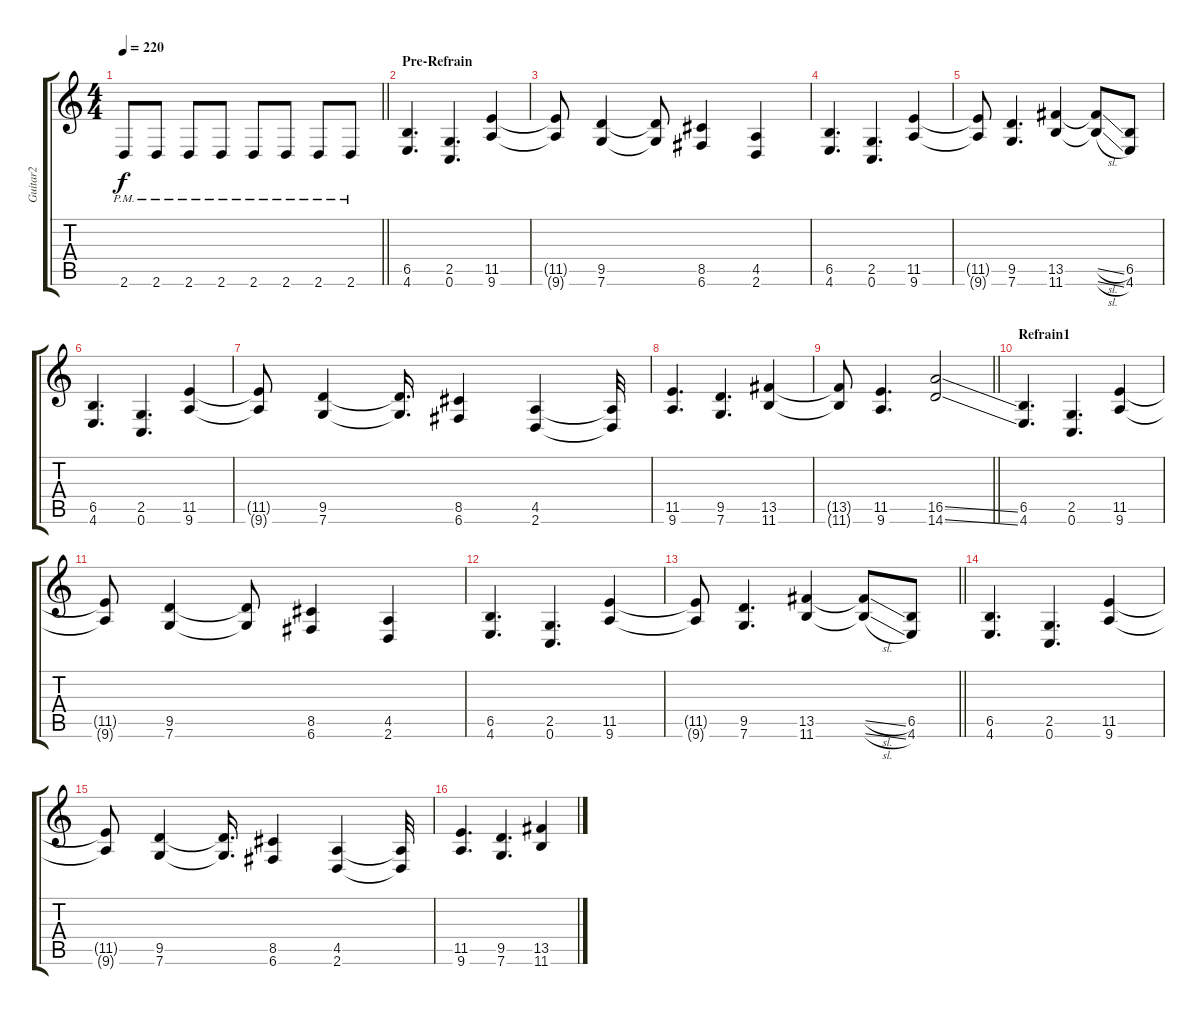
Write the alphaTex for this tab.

\track ("Guitar2" "Guitar2") {instrument distortionguitar}
\staff {score tabs}
\tuning (C4 G3 Eb3 Bb2 F2 C2) {hide}
\ts (4 4)
\tempo 220
\clef g2
\barLineRight lightlight
\ks c
2.6{pm}.8{dy f} 2.6{pm}.8 2.6{pm}.8 2.6{pm}.8 2.6{pm}.8 2.6{pm}.8 2.6{pm}.8 2.6{pm}.8 |
\section ("" "Pre-Refrain")
(6.5 4.6).4{d} (2.5 0.6).4{d} (11.5 9.6).4 |
(11.5{t} 9.6{t}).8 (9.5 7.6).4 (9.5{t} 7.6{t}).8 (8.5 6.6).4 (4.5 2.6).4 |
(6.5 4.6).4{d} (2.5 0.6).4{d} (11.5 9.6).4 |
(11.5{t} 9.6{t}).8 (9.5 7.6).4{d} (13.5 11.6).4 (13.5{sl t} 11.6{sl t}).8 (6.5 4.6).8 |
(6.5 4.6).4{d} (2.5 0.6).4{d} (11.5 9.6).4 |
(11.5{t} 9.6{t}).8 (9.5 7.6).4 (9.5{t} 7.6{t}).16{d} (8.5 6.6).4 (4.5 2.6).4 (4.5{t} 2.6{t}).32 |
(11.5 9.6).4{d} (9.5 7.6).4{d} (13.5 11.6).4 |
\barLineRight lightlight
(13.5{t} 11.6{t}).8 (11.5 9.6).4{d} (16.5{ss} 14.6{ss}).2 |
\section ("" "Refrain1")
(6.5 4.6).4{d} (2.5 0.6).4{d} (11.5 9.6).4 |
(11.5{t} 9.6{t}).8 (9.5 7.6).4 (9.5{t} 7.6{t}).8 (8.5 6.6).4 (4.5 2.6).4 |
(6.5 4.6).4{d} (2.5 0.6).4{d} (11.5 9.6).4 |
\barLineRight lightlight
(11.5{t} 9.6{t}).8 (9.5 7.6).4{d} (13.5 11.6).4 (13.5{sl t} 11.6{sl t}).8 (6.5 4.6).8 |
(6.5 4.6).4{d} (2.5 0.6).4{d} (11.5 9.6).4 |
(11.5{t} 9.6{t}).8 (9.5 7.6).4 (9.5{t} 7.6{t}).16{d} (8.5 6.6).4 (4.5 2.6).4 (4.5{t} 2.6{t}).32 |
(11.5 9.6).4{d} (9.5 7.6).4{d} (13.5 11.6).4
